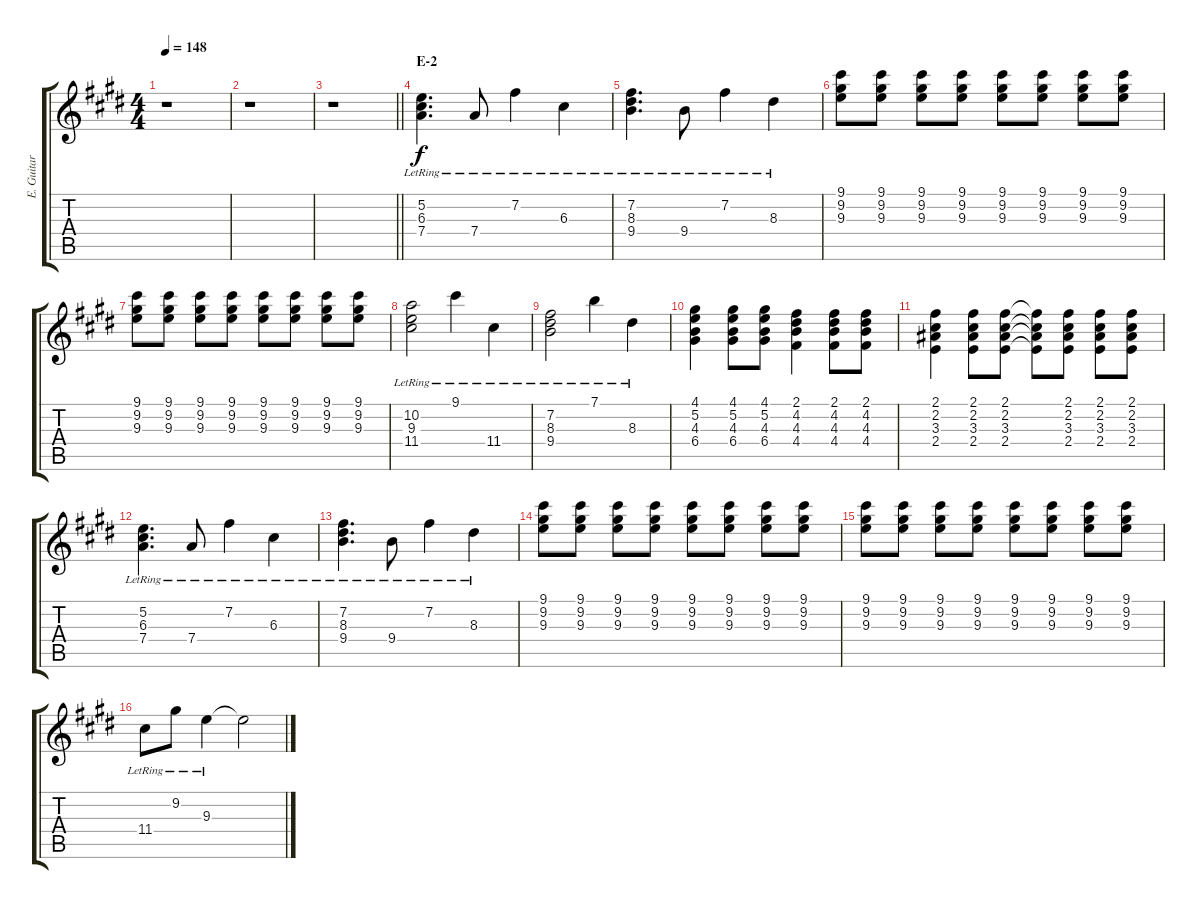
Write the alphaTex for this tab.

\track ("E. Guitar II" "E. Guitar ") {instrument electricguitarclean}
\staff {score tabs}
\tuning (E4 B3 G3 D3 A2 E2) {hide}
\ts (4 4)
\tempo 148
\clef g2
\ks e
r.1{dy f} |
r.1 |
\barLineRight lightlight
r.1 |
\section ("" "E-2")
(5.2{lr} 6.3{lr} 7.4{lr}).4{d} 7.4{lr}.8 7.2{lr}.4 6.3{lr}.4 |
(7.2{lr} 8.3{lr} 9.4{lr}).4{d} 9.4{lr}.8 7.2{lr}.4 8.3{lr}.4 |
(9.1 9.2 9.3).8 (9.1 9.2 9.3).8 (9.1 9.2 9.3).8 (9.1 9.2 9.3).8 (9.1 9.2 9.3).8 (9.1 9.2 9.3).8 (9.1 9.2 9.3).8 (9.1 9.2 9.3).8 |
(9.1 9.2 9.3).8 (9.1 9.2 9.3).8 (9.1 9.2 9.3).8 (9.1 9.2 9.3).8 (9.1 9.2 9.3).8 (9.1 9.2 9.3).8 (9.1 9.2 9.3).8 (9.1 9.2 9.3).8 |
(10.2{lr} 9.3{lr} 11.4{lr}).2 9.1{lr}.4 11.4{lr}.4 |
(7.2{lr} 8.3{lr} 9.4{lr}).2 7.1{lr}.4 8.3{lr}.4 |
(4.1 5.2 4.3 6.4).4 (4.1 5.2 4.3 6.4).8 (4.1 5.2 4.3 6.4).8 (2.1 4.2 4.3 4.4).4 (2.1 4.2 4.3 4.4).8 (2.1 4.2 4.3 4.4).8 |
(2.1 2.2 3.3 2.4).4 (2.1 2.2 3.3 2.4).8 (2.1 2.2 3.3 2.4).8 (2.1{t} 2.2{t} 3.3{t} 2.4{t}).8 (2.1 2.2 3.3 2.4).8 (2.1 2.2 3.3 2.4).8 (2.1 2.2 3.3 2.4).8 |
(5.2{lr} 6.3{lr} 7.4{lr}).4{d} 7.4{lr}.8 7.2{lr}.4 6.3{lr}.4 |
(7.2{lr} 8.3{lr} 9.4{lr}).4{d} 9.4{lr}.8 7.2{lr}.4 8.3{lr}.4 |
(9.1 9.2 9.3).8 (9.1 9.2 9.3).8 (9.1 9.2 9.3).8 (9.1 9.2 9.3).8 (9.1 9.2 9.3).8 (9.1 9.2 9.3).8 (9.1 9.2 9.3).8 (9.1 9.2 9.3).8 |
(9.1 9.2 9.3).8 (9.1 9.2 9.3).8 (9.1 9.2 9.3).8 (9.1 9.2 9.3).8 (9.1 9.2 9.3).8 (9.1 9.2 9.3).8 (9.1 9.2 9.3).8 (9.1 9.2 9.3).8 |
11.4{lr}.8 9.2{lr}.8 9.3{lr}.4 9.3{t}.2
